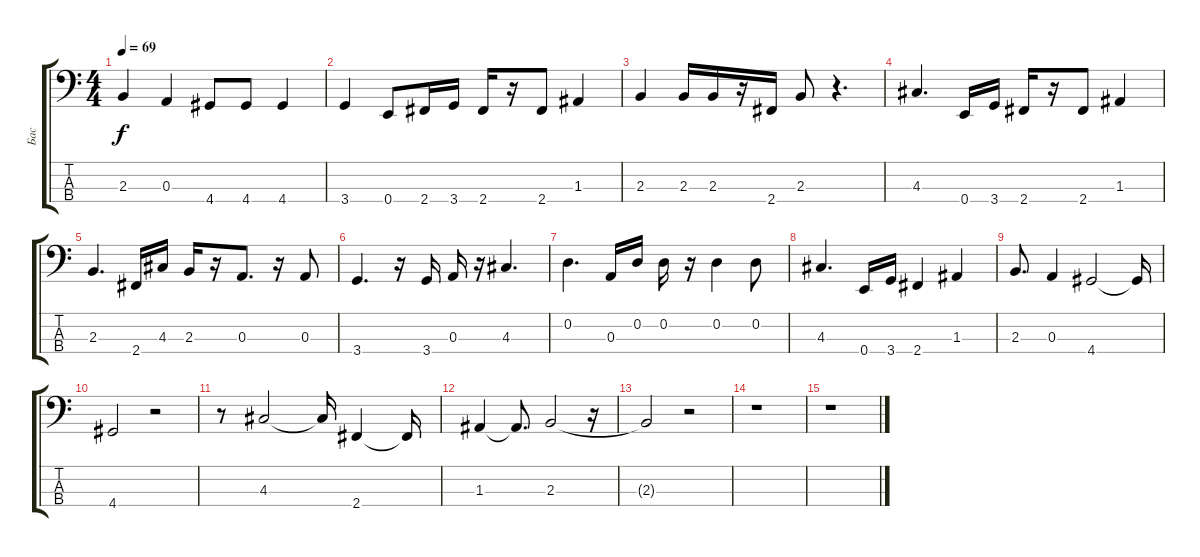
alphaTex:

\track ("Бас" "Бас") {instrument electricbassfinger}
\staff {score tabs}
\tuning (G2 D2 A1 E1) {hide}
\ts (4 4)
\tempo 69
\clef f4
\ks c
2.3.4{dy f} 0.3.4 4.4.8 4.4.8 4.4.4 |
3.4.4 0.4.8 2.4.16 3.4.16 2.4.16 r.16 2.4.8 1.3.4 |
2.3.4 2.3.16 2.3.16 r.16 2.4.16 2.3.8 r.4{d} |
4.3.4{d} 0.4.16 3.4.16 2.4.16 r.16 2.4.8 1.3.4 |
2.3.4{d} 2.4.16 4.3.16 2.3.16 r.16 0.3.8{d} r.16 0.3.8 |
3.4.4{d} r.16 3.4.16 0.3.16 r.16 4.3.4{d} |
0.2.4{d} 0.3.16 0.2.16 0.2.16 r.16 0.2.4 0.2.8 |
4.3.4{d} 0.4.16 3.4.16 2.4.4 1.3.4 |
2.3.8{d} 0.3.4 4.4.2 4.4{t}.16 |
4.4.2 r.2 |
r.8 4.3.2 4.3{t}.16 2.4.4 2.4{t}.16 |
1.3.4 1.3{t}.8{d} 2.3.2 r.16 |
2.3{t}.2 r.2 |
r.1 |
r.1
